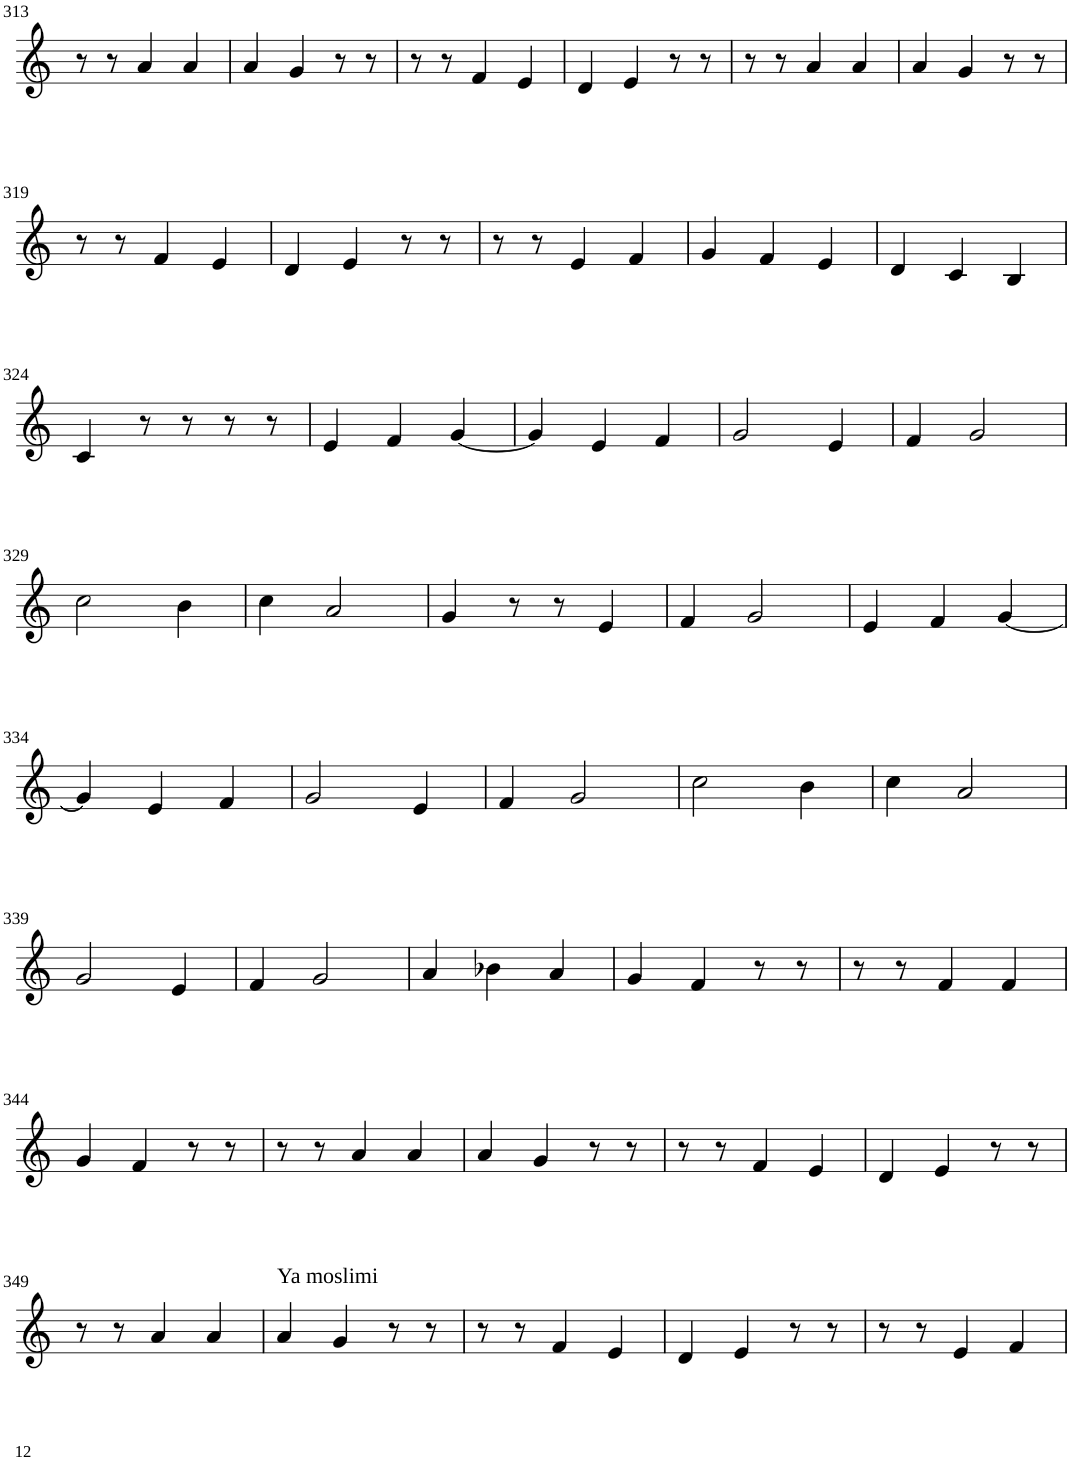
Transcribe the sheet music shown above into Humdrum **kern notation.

**kern
*part1
*staff1
*I"Violin
!!LO:PB:g=z
*clefG2
*k[]
*M6/8
=313
8r
8r
4a/
4a/
=314
4a/
4g/
8r
8r
=315
8r
8r
4f/
4e/
=316
4d/
4e/
8r
8r
=317
8r
8r
4a/
4a/
=318
4a/
4g/
8r
8r
!!LO:LB:g=z
=319
8r
8r
4f/
4e/
=320
4d/
4e/
8r
8r
=321
8r
8r
4e/
4f/
=322
4g/
4f/
4e/
=323
4d/
4c/
4B/
!!LO:LB:g=z
=324
4c/
8r
8r
8r
8r
=325
4e/
4f/
[4g/
=326
4g/]
4e/
4f/
=327
2g/
4e/
=328
4f/
2g/
!!LO:LB:g=z
=329
2cc\
4b\
=330
4cc\
2a/
=331
4g/
8r
8r
4e/
=332
4f/
2g/
=333
4e/
4f/
[4g/
!!LO:LB:g=z
=334
4g/]
4e/
4f/
=335
2g/
4e/
=336
4f/
2g/
=337
2cc\
4b\
=338
4cc\
2a/
!!LO:LB:g=z
=339
2g/
4e/
=340
4f/
2g/
=341
4a/
4b-X\
4a/
=342
4g/
4f/
8r
8r
=343
8r
8r
4f/
4f/
!!LO:LB:g=z
=344
4g/
4f/
8r
8r
=345
8r
8r
4a/
4a/
=346
4a/
4g/
8r
8r
=347
8r
8r
4f/
4e/
=348
4d/
4e/
8r
8r
!!LO:LB:g=z
=349
8r
8r
4a/
4a/
=350
!LO:TX:a:t=Ya moslimi
4a/
4g/
8r
8r
=351
8r
8r
4f/
4e/
=352
4d/
4e/
8r
8r
=353
8r
8r
4e/
4f/
=
*-
